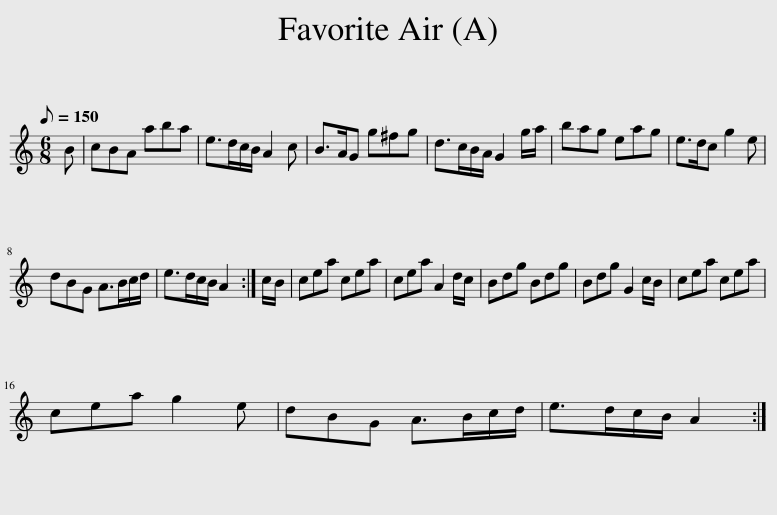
X:1
L:1/8
Q:1/8=150
M:6/8
I:linebreak $
K:C
V:1 treble
V:1
 B | cBA aba | e>dc/B/ A2 c | B>AG g^fg | d>cB/A/ G2 g/a/ | %5
 bag eag | e>dc g2 e |$ dBG A>Bc/d/ | e>dc/B/ A2 :| c/B/ | %10
 cea cea | cea A2 d/c/ | Bdg Bdg | Bdg G2 c/B/ | cea cea |$ %15
 cea g2 e | dBG A>Bc/d/ | e>dc/B/ A2 :| %18
